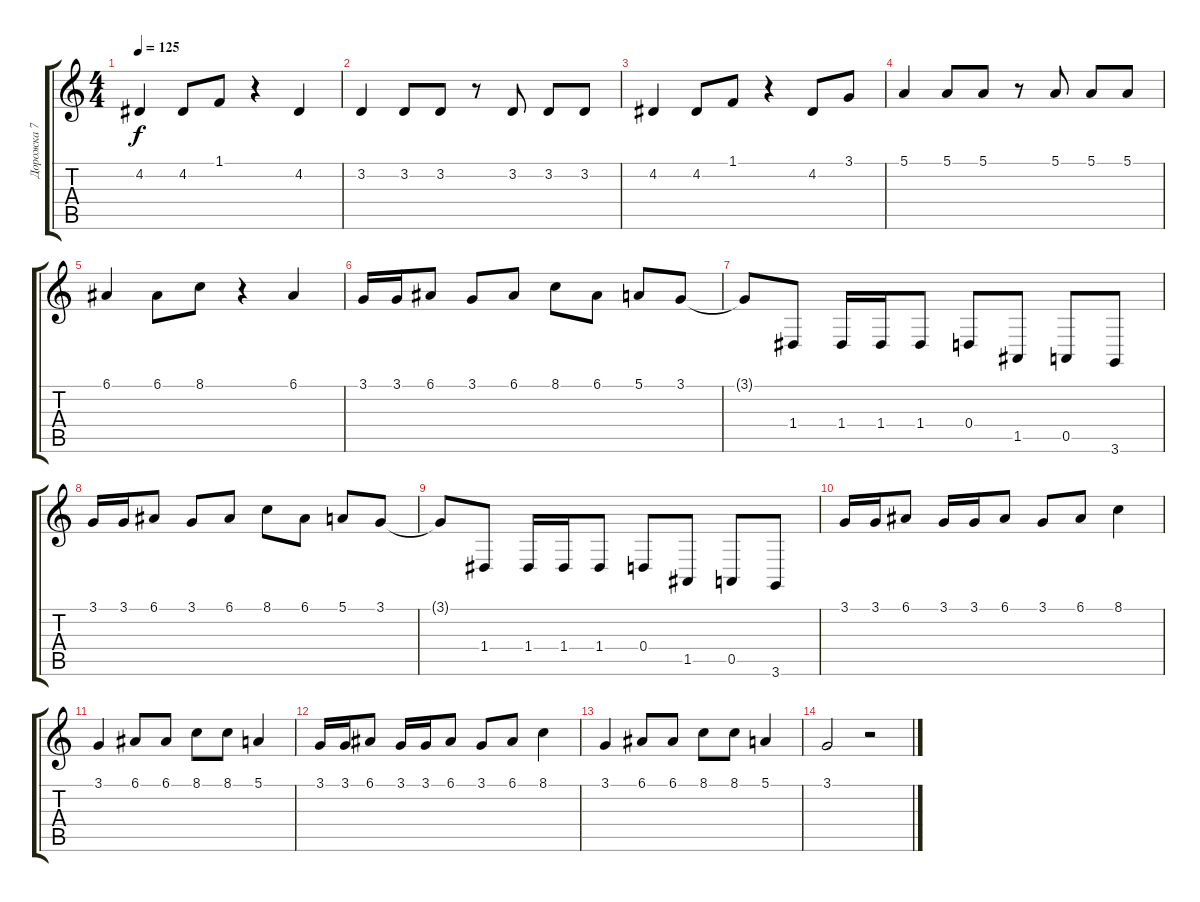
\track ("Дорожка 7" "Дорожка 7") {instrument honkytonkpiano}
\staff {score tabs}
\tuning (E4 B3 G3 D3 A2 E2) {hide}
\ts (4 4)
\tempo 125
\clef g2
\ks c
4.2.4{dy f} 4.2.8 1.1.8 r.4 4.2.4 |
3.2.4 3.2.8 3.2.8 r.8 3.2.8 3.2.8 3.2.8 |
4.2.4 4.2.8 1.1.8 r.4 4.2.8 3.1.8 |
5.1.4 5.1.8 5.1.8 r.8 5.1.8 5.1.8 5.1.8 |
6.1.4 6.1.8 8.1.8 r.4 6.1.4 |
3.1.16 3.1.16 6.1.8 3.1.8 6.1.8 8.1.8 6.1.8 5.1.8 3.1.8 |
3.1{t}.8 1.4.8 1.4.16 1.4.16 1.4.8 0.4.8 1.5.8 0.5.8 3.6.8 |
3.1.16 3.1.16 6.1.8 3.1.8 6.1.8 8.1.8 6.1.8 5.1.8 3.1.8 |
3.1{t}.8 1.4.8 1.4.16 1.4.16 1.4.8 0.4.8 1.5.8 0.5.8 3.6.8 |
3.1.16 3.1.16 6.1.8 3.1.16 3.1.16 6.1.8 3.1.8 6.1.8 8.1.4 |
3.1.4 6.1.8 6.1.8 8.1.8 8.1.8 5.1.4 |
3.1.16 3.1.16 6.1.8 3.1.16 3.1.16 6.1.8 3.1.8 6.1.8 8.1.4 |
3.1.4 6.1.8 6.1.8 8.1.8 8.1.8 5.1.4 |
3.1.2 r.2
